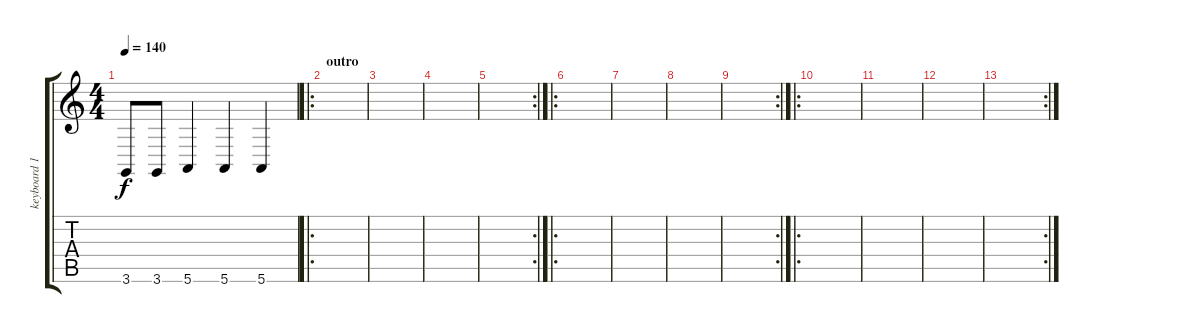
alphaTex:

\track ("keyboard 1" "keyboard 1") {instrument lead2sawtooth}
\staff {score tabs}
\tuning (E4 B3 G3 D3 A2 E2) {hide}
\ts (4 4)
\tempo 140
\clef g2
\ks c
3.6.8{dy f} 3.6.8 5.6.4 5.6.4 5.6.4 |
\ro
\section ("" "outro")
|
|
|
\rc 2
|
\ro
|
|
|
\rc 2
|
\ro
|
|
|
\rc 2
